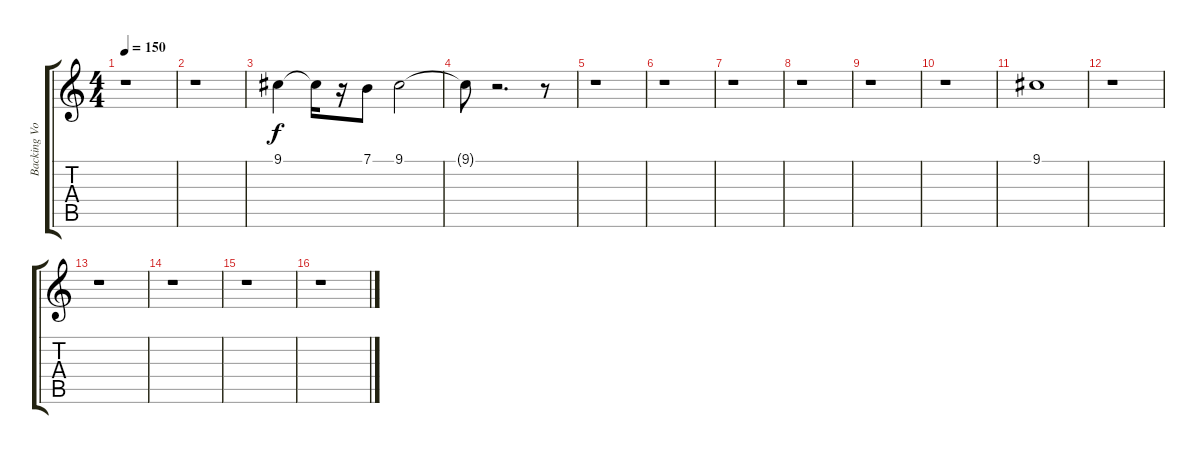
\track ("Backing Vocals" "Backing Vo") {instrument lead8bassandlead}
\staff {score tabs}
\tuning (E4 B3 G3 D3 A2 E2) {hide}
\ts (4 4)
\tempo 150
\clef g2
\ks c
r.1{dy f} |
r.1 |
9.1.4 9.1{t}.16 r.16 7.1.8 9.1.2 |
9.1{t}.8 r.2{d} r.8 |
r.1 |
r.1 |
r.1 |
r.1 |
r.1 |
r.1 |
9.1.1 |
r.1 |
r.1 |
r.1 |
r.1 |
r.1
